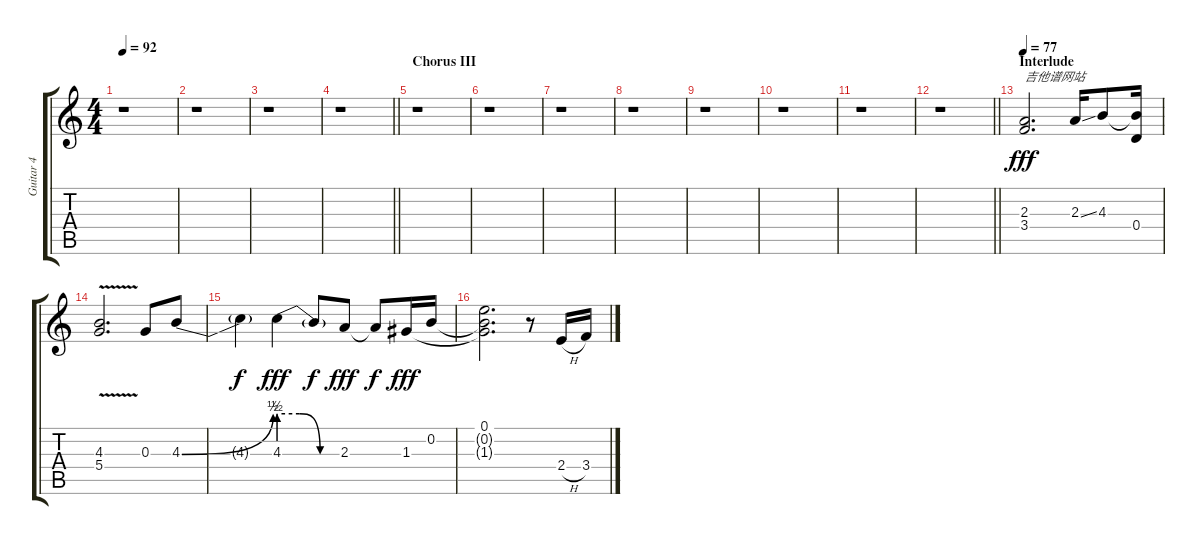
\track ("Guitar 4" "Guitar 4") {instrument electricguitarclean}
\staff {score tabs}
\tuning (E4 B3 G3 D3 A2 E2) {hide}
\ts (4 4)
\tempo 92
\clef g2
\ks c
r.1{dy fff} |
r.1 |
r.1 |
\barLineRight lightlight
r.1 |
\section ("" "Chorus III")
r.1 |
r.1 |
r.1 |
r.1 |
r.1 |
r.1 |
r.1 |
\barLineRight lightlight
r.1 |
\section ("" "Interlude")
\tempo 77
(2.3 3.4).2{d txt "吉他谱网站"} 2.3{ss}.16 4.3.8 (4.3{t} 0.4).16 |
(4.3{v} 5.4).2{d} 0.3.8 4.3{be (bend 0 0 60 2)}.8 |
4.3{t}.4{dy f} 4.3{be (custom 0 2 20 2 40 0 60 0)}.4{dy fff} 4.3{t}.8{dy f} 2.3.8{dy fff} 2.3{t}.8{dy f} 1.3.16{dy fff} 0.2.16 |
(0.1 0.2{t} 1.3{t}).2{d} r.8 2.4{h}.16 3.4.16
